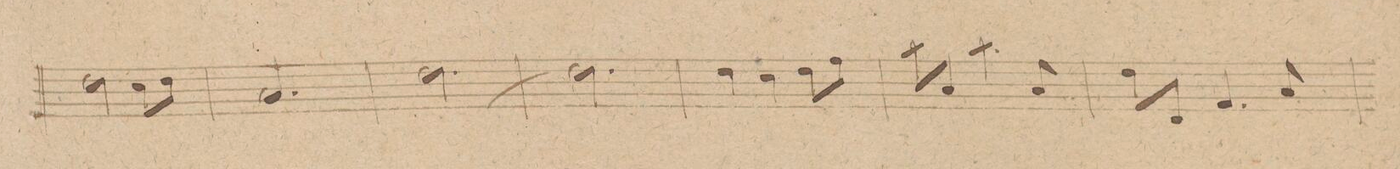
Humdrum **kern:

**kern	**dynam
*I"Basso.	*
*clefF4	*
*k[b-]	*
*met(c|)	*
*M3/4	*
2F\	.
8E\L	.
8F\J	.
=115	=115
2.C/	.
=116	=116
[>2.F\	.
=117	=117
2.F\]	.
=118	=118
4F\	.
4E\	.
8F\L	.
8A\J	.
=119	=119
8c\L	.
8C/J	.
4.c\	.
8C/	.
=120	=120
8F\L	.
8FF/J	.
4.AA/	.
8C/	.
=121	=121
*-	*-
